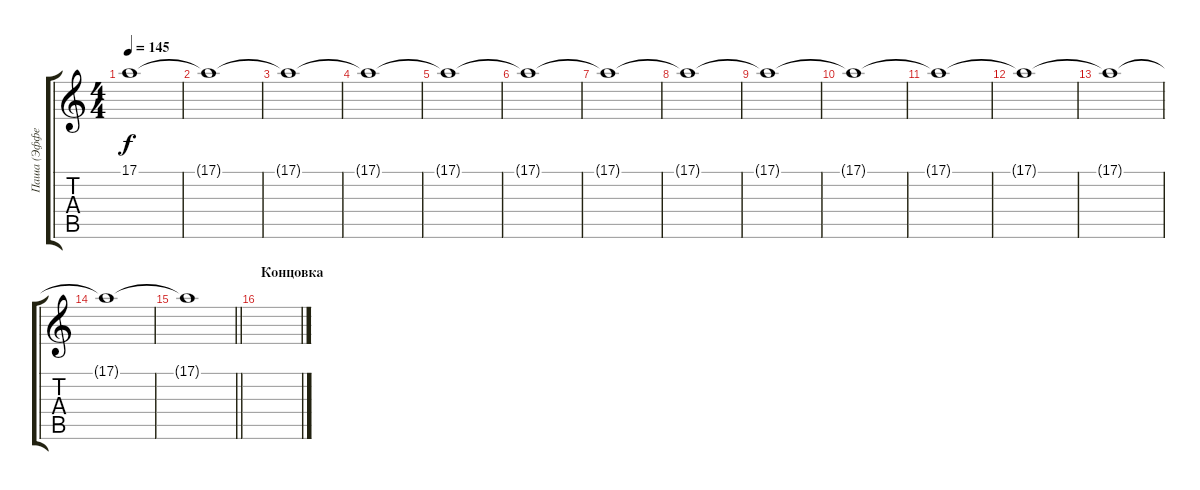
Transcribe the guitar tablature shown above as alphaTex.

\track ("Паша (Эффект)" "Паша (Эффе") {instrument pad4choir}
\staff {score tabs}
\tuning (E4 B3 G3 D3 A2 E2) {hide}
\ts (4 4)
\tempo 145
\clef g2
\ks c
17.1{t}.1{dy f} |
17.1{t}.1 |
17.1{t}.1 |
17.1{t}.1 |
17.1{t}.1 |
17.1{t}.1 |
17.1{t}.1 |
17.1{t}.1 |
17.1{t}.1 |
17.1{t}.1 |
17.1{t}.1 |
17.1{t}.1 |
17.1{t}.1 |
17.1{t}.1 |
\barLineRight lightlight
17.1{t}.1 |
\section ("" "Концовка")
